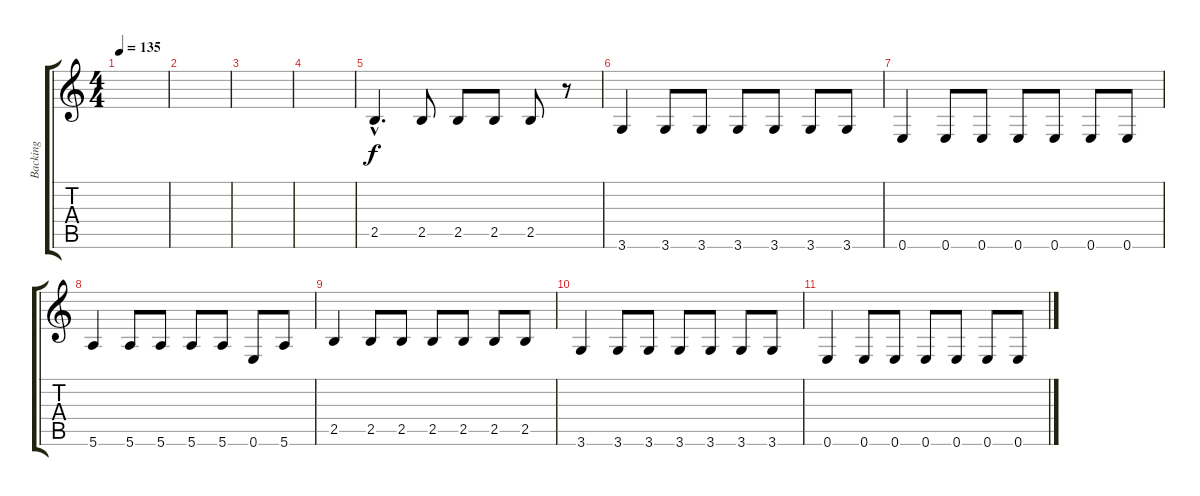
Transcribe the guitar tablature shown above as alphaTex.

\track ("Backing" "Backing") {instrument overdrivenguitar}
\staff {score tabs}
\tuning (E4 B3 G3 D3 A2 E2) {hide}
\ts (4 4)
\tempo 135
\clef g2
\ks c
|
|
|
|
2.5{hac}.4{d} 2.5.8 2.5.8 2.5.8 2.5.8 r.8 |
3.6.4 3.6.8 3.6.8 3.6.8 3.6.8 3.6.8 3.6.8 |
0.6.4 0.6.8 0.6.8 0.6.8 0.6.8 0.6.8 0.6.8 |
5.6.4 5.6.8 5.6.8 5.6.8 5.6.8 0.6.8 5.6.8 |
2.5.4 2.5.8 2.5.8 2.5.8 2.5.8 2.5.8 2.5.8 |
3.6.4 3.6.8 3.6.8 3.6.8 3.6.8 3.6.8 3.6.8 |
0.6.4 0.6.8 0.6.8 0.6.8 0.6.8 0.6.8 0.6.8
